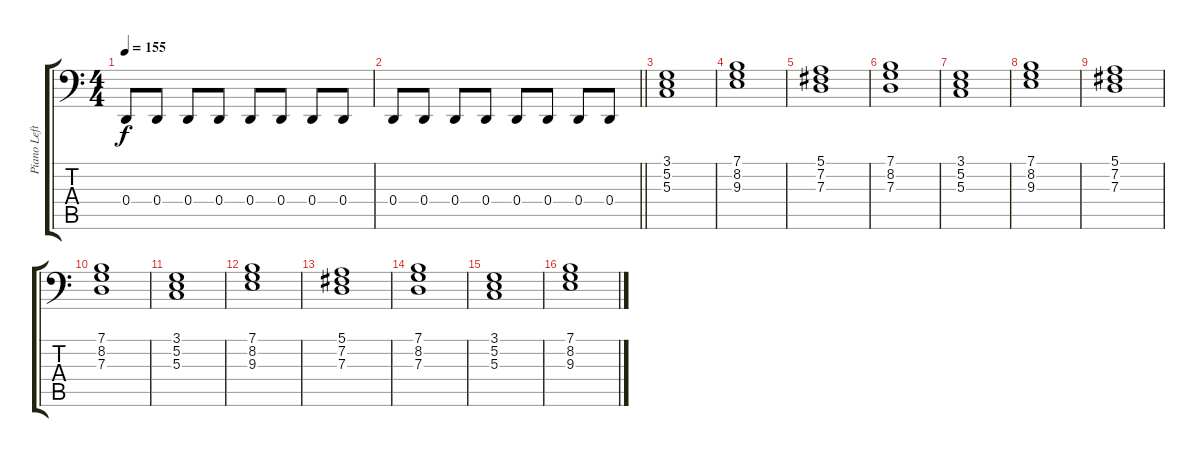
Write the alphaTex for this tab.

\track ("Piano Left" "Piano Left") {instrument acousticgrandpiano}
\staff {score tabs}
\tuning (E3 B2 G2 D2 A1 E1) {hide}
\ts (4 4)
\tempo 155
\clef f4
\ks c
0.4.8{dy f} 0.4.8 0.4.8 0.4.8 0.4.8 0.4.8 0.4.8 0.4.8 |
\barLineRight lightlight
0.4.8 0.4.8 0.4.8 0.4.8 0.4.8 0.4.8 0.4.8 0.4.8 |
(3.1 5.2 5.3).1 |
(7.1 8.2 9.3).1 |
(5.1 7.2 7.3).1 |
(7.1 8.2 7.3).1 |
(3.1 5.2 5.3).1 |
(7.1 8.2 9.3).1 |
(5.1 7.2 7.3).1 |
(7.1 8.2 7.3).1 |
(3.1 5.2 5.3).1 |
(7.1 8.2 9.3).1 |
(5.1 7.2 7.3).1 |
(7.1 8.2 7.3).1 |
(3.1 5.2 5.3).1 |
(7.1 8.2 9.3).1
